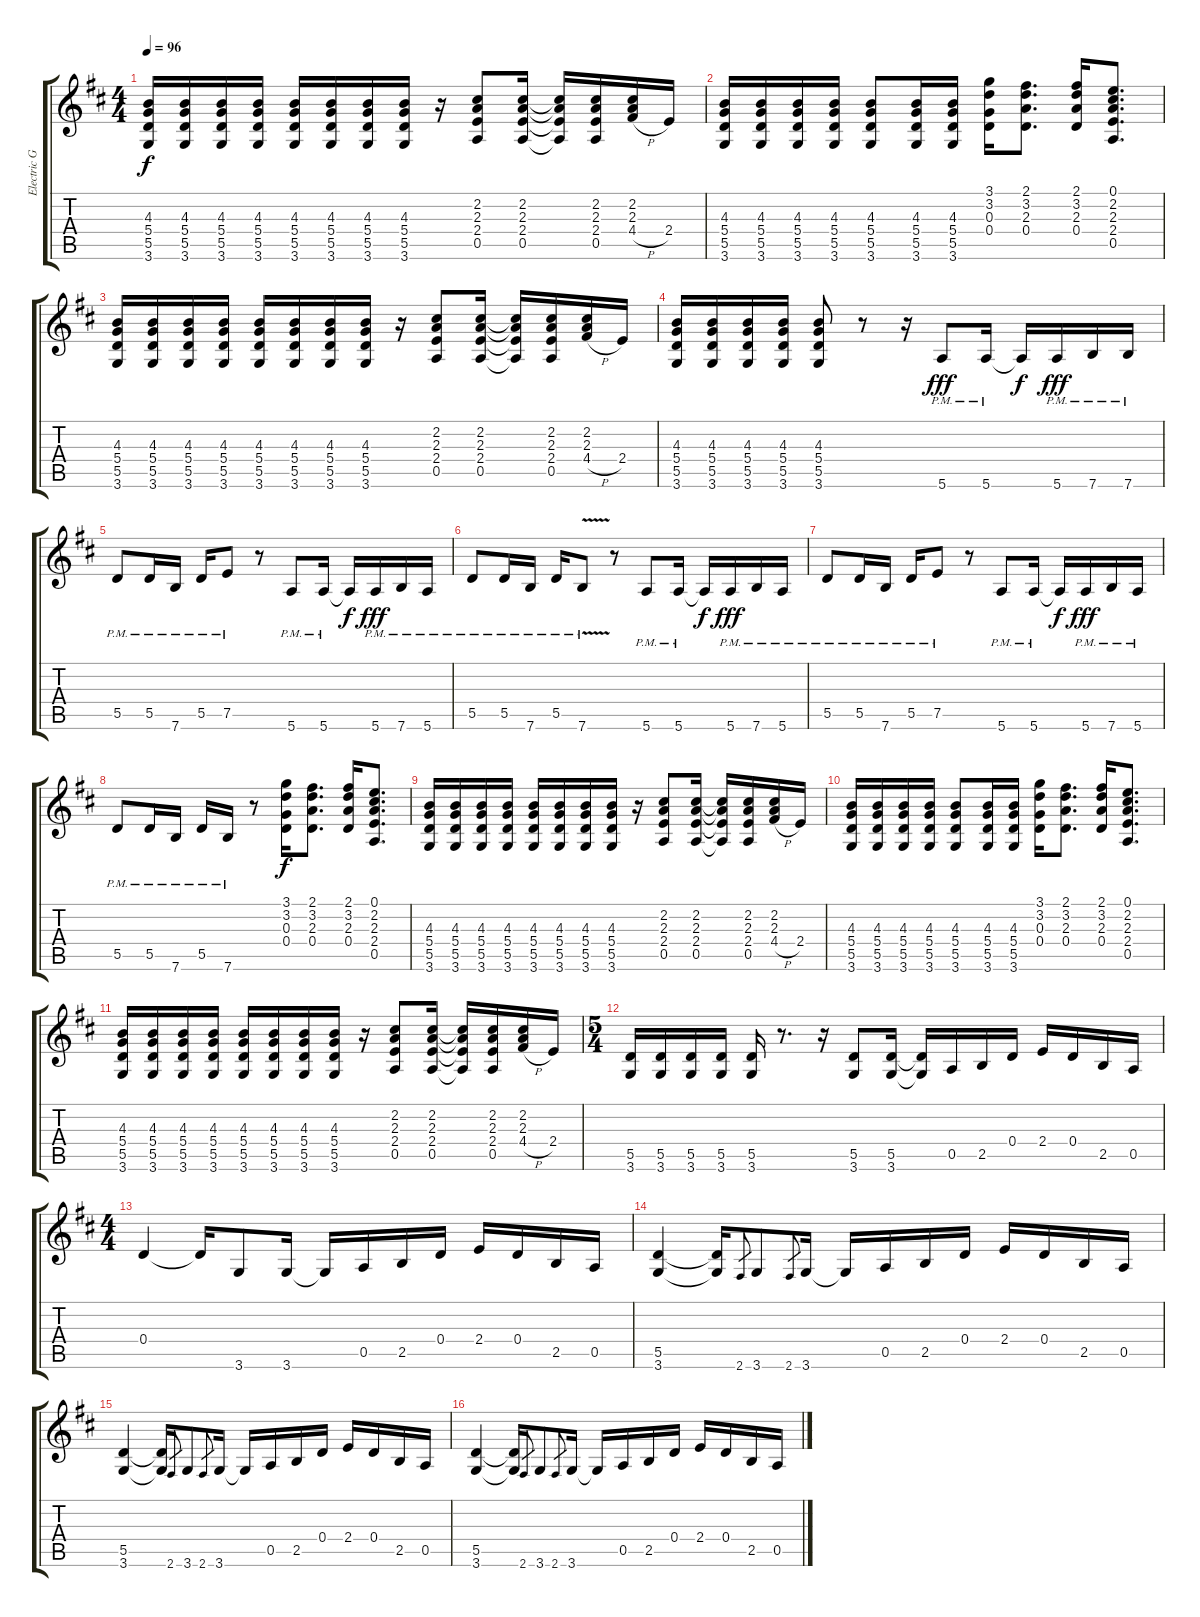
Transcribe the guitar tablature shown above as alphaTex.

\track ("Electric Gtr 2" "Electric G") {instrument distortionguitar}
\staff {score tabs}
\tuning (E4 B3 G3 D3 A2 E2) {hide}
\ts (4 4)
\tempo 96
\clef g2
\ks d
(4.3 5.4 5.5 3.6).16{dy f} (4.3 5.4 5.5 3.6).16 (4.3 5.4 5.5 3.6).16 (4.3 5.4 5.5 3.6).16 (4.3 5.4 5.5 3.6).16 (4.3 5.4 5.5 3.6).16 (4.3 5.4 5.5 3.6).16 (4.3 5.4 5.5 3.6).16 r.16 (2.2 2.3 2.4 0.5).8 (2.2 2.3 2.4 0.5).16 (2.2{t} 2.3{t} 2.4{t} 0.5{t}).16 (2.2 2.3 2.4 0.5).16 (2.2 2.3 4.4{h}).16 2.4.16 |
(4.3 5.4 5.5 3.6).16 (4.3 5.4 5.5 3.6).16 (4.3 5.4 5.5 3.6).16 (4.3 5.4 5.5 3.6).16 (4.3 5.4 5.5 3.6).8 (4.3 5.4 5.5 3.6).16 (4.3 5.4 5.5 3.6).16 (3.1 3.2 0.3 0.4).16 (2.1 3.2 2.3 0.4).8{d} (2.1 3.2 2.3 0.4).16 (0.1 2.2 2.3 2.4 0.5).8{d} |
(4.3 5.4 5.5 3.6).16 (4.3 5.4 5.5 3.6).16 (4.3 5.4 5.5 3.6).16 (4.3 5.4 5.5 3.6).16 (4.3 5.4 5.5 3.6).16 (4.3 5.4 5.5 3.6).16 (4.3 5.4 5.5 3.6).16 (4.3 5.4 5.5 3.6).16 r.16 (2.2 2.3 2.4 0.5).8 (2.2 2.3 2.4 0.5).16 (2.2{t} 2.3{t} 2.4{t} 0.5{t}).16 (2.2 2.3 2.4 0.5).16 (2.2 2.3 4.4{h}).16 2.4.16 |
(4.3 5.4 5.5 3.6).16 (4.3 5.4 5.5 3.6).16 (4.3 5.4 5.5 3.6).16 (4.3 5.4 5.5 3.6).16 (4.3 5.4 5.5 3.6).8 r.8 r.16 5.6{pm}.8{dy fff} 5.6{pm}.16 5.6{t}.16{dy f} 5.6{pm}.16{dy fff} 7.6{pm}.16 7.6{pm}.16 |
5.5{pm}.8 5.5{pm}.16 7.6{pm}.16 5.5{pm}.16 7.5{pm}.8 r.8 5.6{pm}.8 5.6{pm}.16 5.6{t}.16{dy f} 5.6{pm}.16{dy fff} 7.6{pm}.16 5.6{pm}.16 |
5.5{pm}.8 5.5{pm}.16 7.6{pm}.16 5.5{pm}.16 7.6{v pm}.8 r.8 5.6{pm}.8 5.6{pm}.16 5.6{t}.16{dy f} 5.6{pm}.16{dy fff} 7.6{pm}.16 5.6{pm}.16 |
5.5{pm}.8 5.5{pm}.16 7.6{pm}.16 5.5{pm}.16 7.5{pm}.8 r.8 5.6{pm}.8 5.6{pm}.16 5.6{t}.16{dy f} 5.6{pm}.16{dy fff} 7.6{pm}.16 5.6{pm}.16 |
5.5{pm}.8 5.5{pm}.16 7.6{pm}.16 5.5{pm}.16 7.6{pm}.16 r.8 (3.1 3.2 0.3 0.4).16{dy f} (2.1 3.2 2.3 0.4).8{d} (2.1 3.2 2.3 0.4).16 (0.1 2.2 2.3 2.4 0.5).8{d} |
(4.3 5.4 5.5 3.6).16 (4.3 5.4 5.5 3.6).16 (4.3 5.4 5.5 3.6).16 (4.3 5.4 5.5 3.6).16 (4.3 5.4 5.5 3.6).16 (4.3 5.4 5.5 3.6).16 (4.3 5.4 5.5 3.6).16 (4.3 5.4 5.5 3.6).16 r.16 (2.2 2.3 2.4 0.5).8 (2.2 2.3 2.4 0.5).16 (2.2{t} 2.3{t} 2.4{t} 0.5{t}).16 (2.2 2.3 2.4 0.5).16 (2.2 2.3 4.4{h}).16 2.4.16 |
(4.3 5.4 5.5 3.6).16 (4.3 5.4 5.5 3.6).16 (4.3 5.4 5.5 3.6).16 (4.3 5.4 5.5 3.6).16 (4.3 5.4 5.5 3.6).8 (4.3 5.4 5.5 3.6).16 (4.3 5.4 5.5 3.6).16 (3.1 3.2 0.3 0.4).16 (2.1 3.2 2.3 0.4).8{d} (2.1 3.2 2.3 0.4).16 (0.1 2.2 2.3 2.4 0.5).8{d} |
(4.3 5.4 5.5 3.6).16 (4.3 5.4 5.5 3.6).16 (4.3 5.4 5.5 3.6).16 (4.3 5.4 5.5 3.6).16 (4.3 5.4 5.5 3.6).16 (4.3 5.4 5.5 3.6).16 (4.3 5.4 5.5 3.6).16 (4.3 5.4 5.5 3.6).16 r.16 (2.2 2.3 2.4 0.5).8 (2.2 2.3 2.4 0.5).16 (2.2{t} 2.3{t} 2.4{t} 0.5{t}).16 (2.2 2.3 2.4 0.5).16 (2.2 2.3 4.4{h}).16 2.4.16 |
\ts (5 4)
(5.5 3.6).16 (5.5 3.6).16 (5.5 3.6).16 (5.5 3.6).16 (5.5 3.6).16 r.8{d} r.16 (5.5 3.6).8 (5.5 3.6).16 (5.5{t} 3.6{t}).16 0.5.16 2.5.16 0.4.16 2.4.16 0.4.16 2.5.16 0.5.16 |
\ts (4 4)
0.4.4 0.4{t}.16 3.6.8 3.6.16 3.6{t}.16 0.5.16 2.5.16 0.4.16 2.4.16 0.4.16 2.5.16 0.5.16 |
(5.5 3.6).4 (5.5{t} 3.6{t}).16 2.6.8{gr} 3.6.8 2.6.8{gr} 3.6.16 3.6{t}.16 0.5.16 2.5.16 0.4.16 2.4.16 0.4.16 2.5.16 0.5.16 |
(5.5 3.6).4 (5.5{t} 3.6{t}).16 2.6.8{gr} 3.6.8 2.6.8{gr} 3.6.16 3.6{t}.16 0.5.16 2.5.16 0.4.16 2.4.16 0.4.16 2.5.16 0.5.16 |
(5.5 3.6).4 (5.5{t} 3.6{t}).16 2.6.8{gr} 3.6.8 2.6.8{gr} 3.6.16 3.6{t}.16 0.5.16 2.5.16 0.4.16 2.4.16 0.4.16 2.5.16 0.5.16
